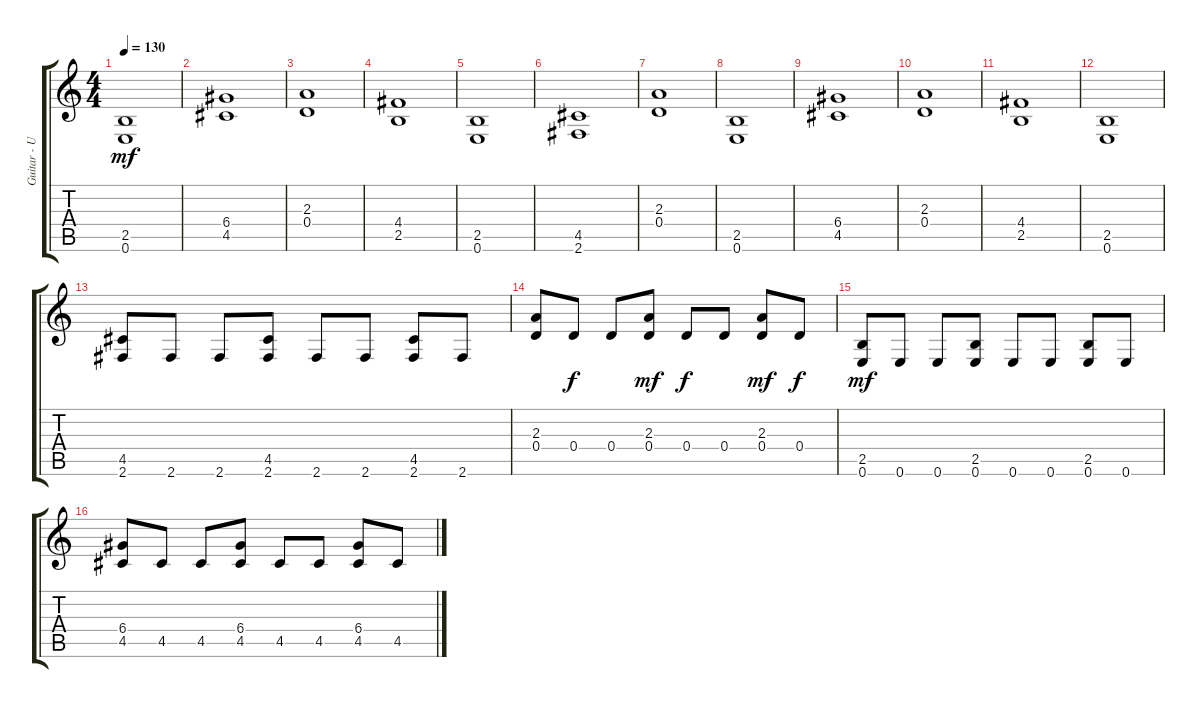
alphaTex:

\track ("Guitar - Uriy Melisov" "Guitar - U") {instrument acousticguitarsteel}
\staff {score tabs}
\tuning (E4 B3 G3 D3 A2 E2) {hide}
\ts (4 4)
\tempo 130
\clef g2
\ks c
(2.5 0.6).1{dy mf} |
(6.4 4.5).1 |
(2.3 0.4).1 |
(4.4 2.5).1 |
(2.5 0.6).1 |
(4.5 2.6).1 |
(2.3 0.4).1 |
(2.5 0.6).1 |
(6.4 4.5).1 |
(2.3 0.4).1 |
(4.4 2.5).1 |
(2.5 0.6).1 |
(4.5 2.6).8 2.6.8 2.6.8 (4.5 2.6).8 2.6.8 2.6.8 (4.5 2.6).8 2.6.8 |
(2.3 0.4).8 0.4.8{dy f} 0.4.8 (2.3 0.4).8{dy mf} 0.4.8{dy f} 0.4.8 (2.3 0.4).8{dy mf} 0.4.8{dy f} |
(2.5 0.6).8{dy mf} 0.6.8 0.6.8 (2.5 0.6).8 0.6.8 0.6.8 (2.5 0.6).8 0.6.8 |
(6.4 4.5).8 4.5.8 4.5.8 (6.4 4.5).8 4.5.8 4.5.8 (6.4 4.5).8 4.5.8
